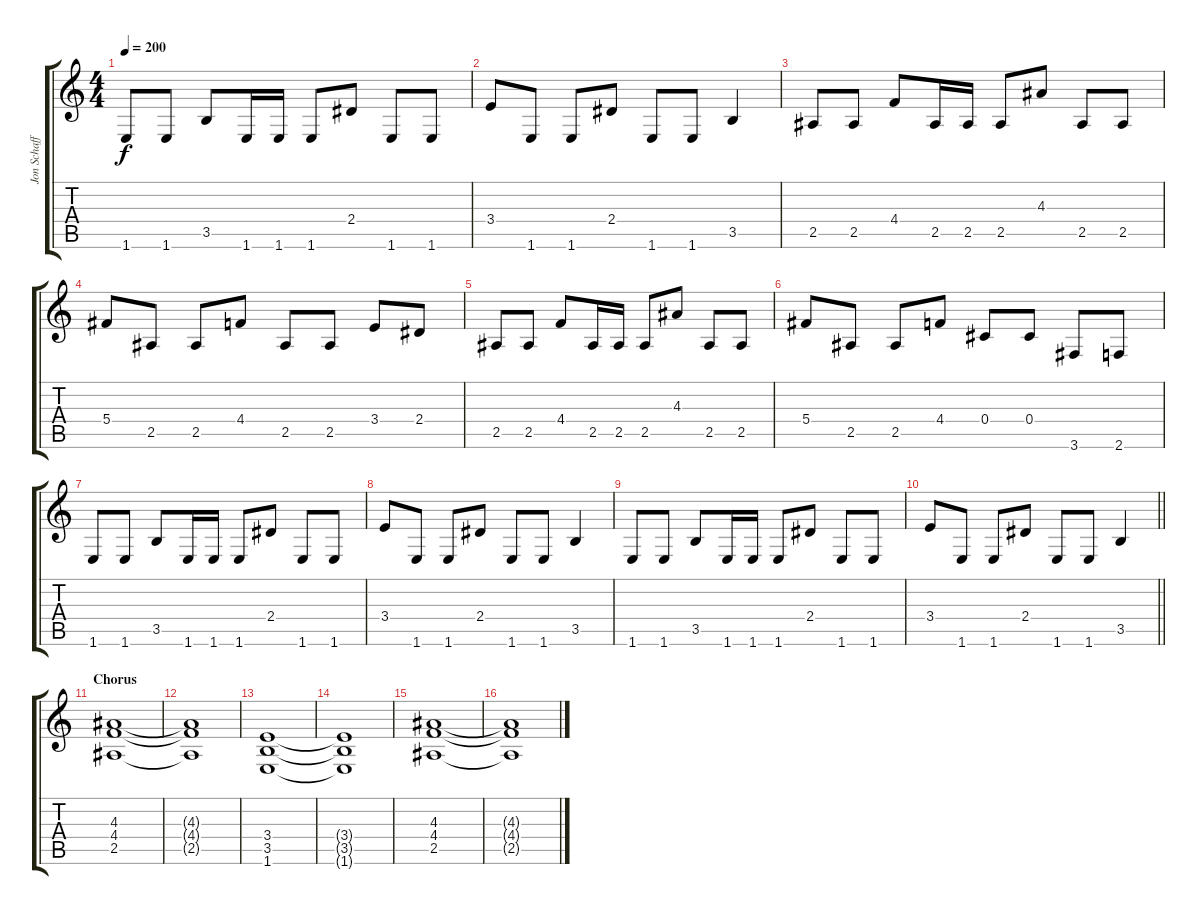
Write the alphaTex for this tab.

\track ("Jon Schaffer" "Jon Schaff") {instrument distortionguitar}
\staff {score tabs}
\tuning (Eb4 Bb3 Gb3 Db3 Ab2 Eb2) {hide}
\ts (4 4)
\tempo 200
\clef g2
\ks c
1.6.8{dy f} 1.6.8 3.5.8 1.6.16 1.6.16 1.6.8 2.4.8 1.6.8 1.6.8 |
3.4.8 1.6.8 1.6.8 2.4.8 1.6.8 1.6.8 3.5.4 |
2.5.8 2.5.8 4.4.8 2.5.16 2.5.16 2.5.8 4.3.8 2.5.8 2.5.8 |
5.4.8 2.5.8 2.5.8 4.4.8 2.5.8 2.5.8 3.4.8 2.4.8 |
2.5.8 2.5.8 4.4.8 2.5.16 2.5.16 2.5.8 4.3.8 2.5.8 2.5.8 |
5.4.8 2.5.8 2.5.8 4.4.8 0.4.8 0.4.8 3.6.8 2.6.8 |
1.6.8 1.6.8 3.5.8 1.6.16 1.6.16 1.6.8 2.4.8 1.6.8 1.6.8 |
3.4.8 1.6.8 1.6.8 2.4.8 1.6.8 1.6.8 3.5.4 |
1.6.8 1.6.8 3.5.8 1.6.16 1.6.16 1.6.8 2.4.8 1.6.8 1.6.8 |
\barLineRight lightlight
3.4.8 1.6.8 1.6.8 2.4.8 1.6.8 1.6.8 3.5.4 |
\section ("" "Chorus")
(4.3 4.4 2.5).1 |
(4.3{t} 4.4{t} 2.5{t}).1 |
(3.4 3.5 1.6).1 |
(3.4{t} 3.5{t} 1.6{t}).1 |
(4.3 4.4 2.5).1 |
(4.3{t} 4.4{t} 2.5{t}).1
